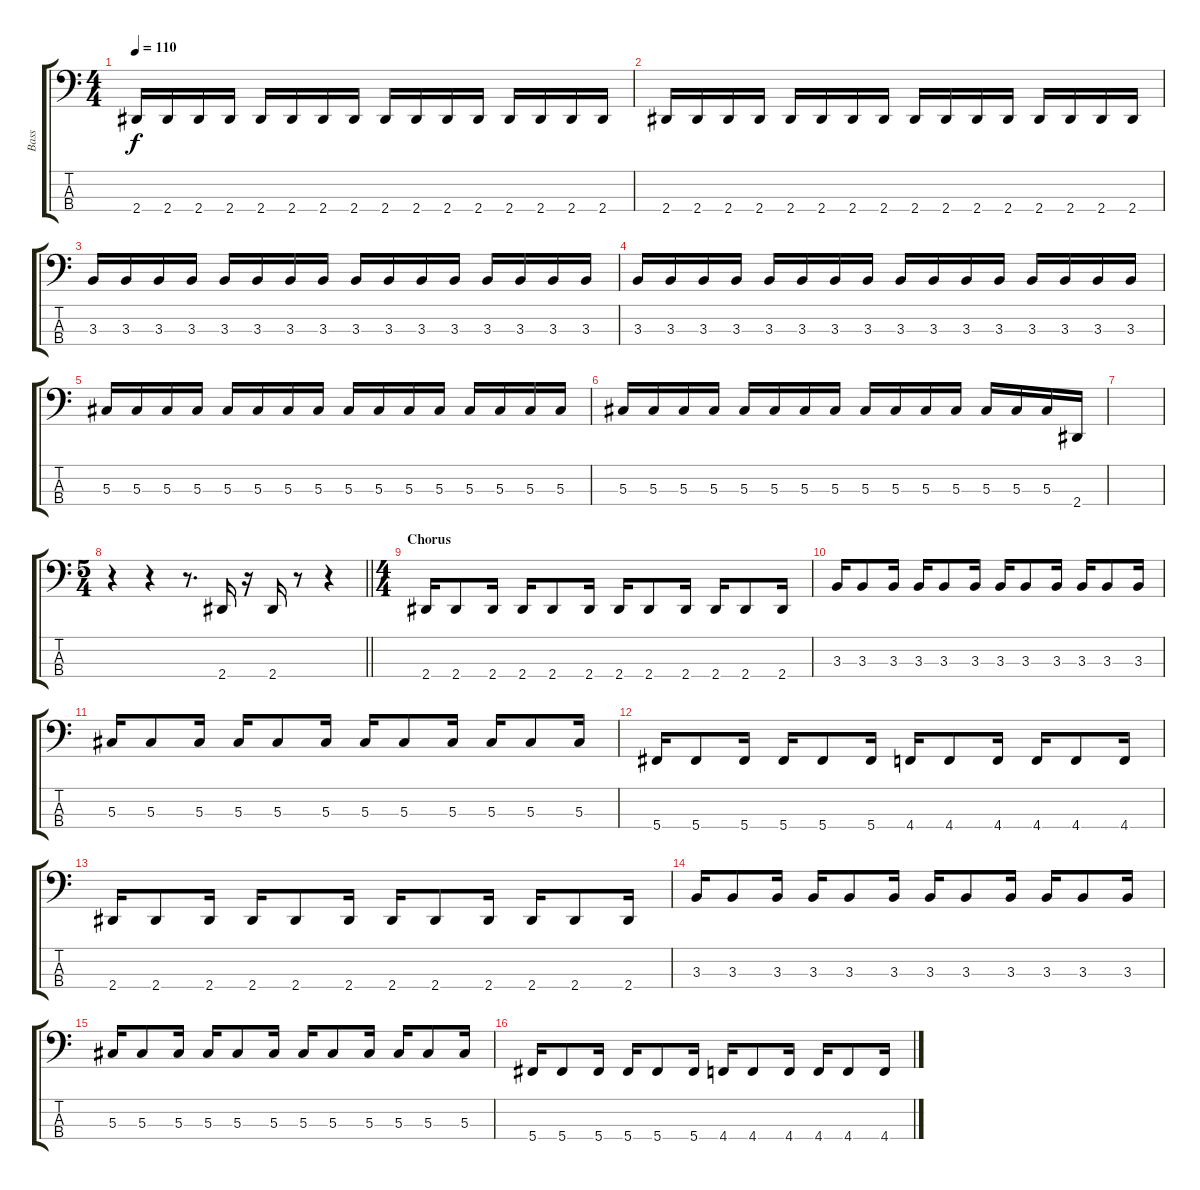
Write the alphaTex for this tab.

\track ("Bass" "Bass") {instrument electricbasspick}
\staff {score tabs}
\tuning (Gb2 Db2 Ab1 Db1) {hide}
\ts (4 4)
\tempo 110
\clef f4
\ks c
2.4.16{dy f} 2.4.16 2.4.16 2.4.16 2.4.16 2.4.16 2.4.16 2.4.16 2.4.16 2.4.16 2.4.16 2.4.16 2.4.16 2.4.16 2.4.16 2.4.16 |
2.4.16 2.4.16 2.4.16 2.4.16 2.4.16 2.4.16 2.4.16 2.4.16 2.4.16 2.4.16 2.4.16 2.4.16 2.4.16 2.4.16 2.4.16 2.4.16 |
3.3.16 3.3.16 3.3.16 3.3.16 3.3.16 3.3.16 3.3.16 3.3.16 3.3.16 3.3.16 3.3.16 3.3.16 3.3.16 3.3.16 3.3.16 3.3.16 |
3.3.16 3.3.16 3.3.16 3.3.16 3.3.16 3.3.16 3.3.16 3.3.16 3.3.16 3.3.16 3.3.16 3.3.16 3.3.16 3.3.16 3.3.16 3.3.16 |
5.3.16 5.3.16 5.3.16 5.3.16 5.3.16 5.3.16 5.3.16 5.3.16 5.3.16 5.3.16 5.3.16 5.3.16 5.3.16 5.3.16 5.3.16 5.3.16 |
5.3.16 5.3.16 5.3.16 5.3.16 5.3.16 5.3.16 5.3.16 5.3.16 5.3.16 5.3.16 5.3.16 5.3.16 5.3.16 5.3.16 5.3.16 2.4.16 |
|
\ts (5 4)
\barLineRight lightlight
r.4 r.4 r.8{d} 2.4.16 r.16 2.4.16 r.8 r.4 |
\ts (4 4)
\section ("" "Chorus")
2.4.16 2.4.8 2.4.16 2.4.16 2.4.8 2.4.16 2.4.16 2.4.8 2.4.16 2.4.16 2.4.8 2.4.16 |
3.3.16 3.3.8 3.3.16 3.3.16 3.3.8 3.3.16 3.3.16 3.3.8 3.3.16 3.3.16 3.3.8 3.3.16 |
5.3.16 5.3.8 5.3.16 5.3.16 5.3.8 5.3.16 5.3.16 5.3.8 5.3.16 5.3.16 5.3.8 5.3.16 |
5.4.16 5.4.8 5.4.16 5.4.16 5.4.8 5.4.16 4.4.16 4.4.8 4.4.16 4.4.16 4.4.8 4.4.16 |
2.4.16 2.4.8 2.4.16 2.4.16 2.4.8 2.4.16 2.4.16 2.4.8 2.4.16 2.4.16 2.4.8 2.4.16 |
3.3.16 3.3.8 3.3.16 3.3.16 3.3.8 3.3.16 3.3.16 3.3.8 3.3.16 3.3.16 3.3.8 3.3.16 |
5.3.16 5.3.8 5.3.16 5.3.16 5.3.8 5.3.16 5.3.16 5.3.8 5.3.16 5.3.16 5.3.8 5.3.16 |
5.4.16 5.4.8 5.4.16 5.4.16 5.4.8 5.4.16 4.4.16 4.4.8 4.4.16 4.4.16 4.4.8 4.4.16
